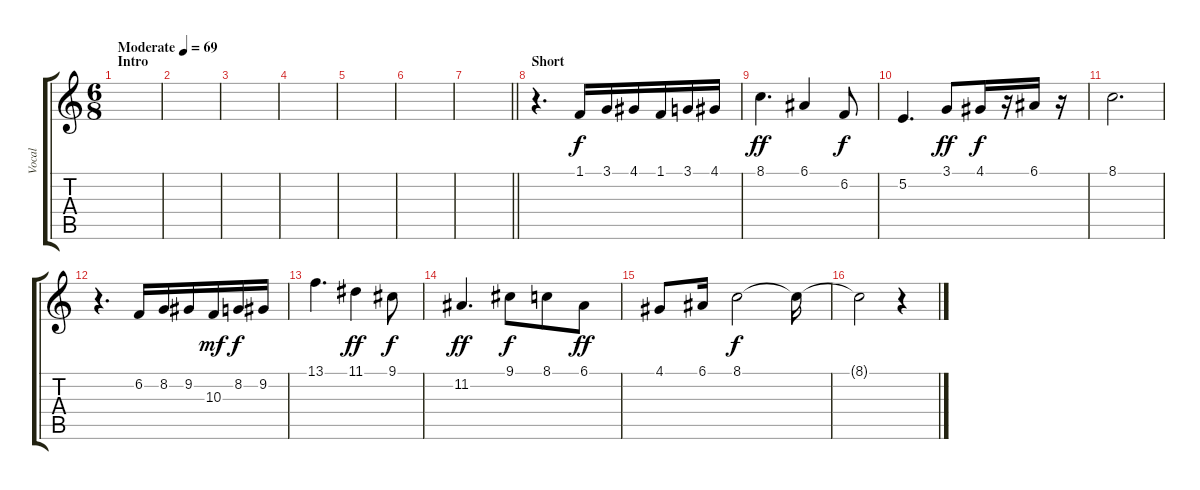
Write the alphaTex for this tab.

\track ("Vocal" "Vocal") {instrument viola}
\staff {score tabs}
\tuning (E4 B3 G3 D3 A2 E2) {hide}
\ts (6 8)
\section ("" "Intro")
\tempo (69 "Moderate")
\clef g2
\ks c
|
|
|
|
|
|
\barLineRight lightlight
|
\section ("" "Short")
r.4{d} 1.1.16 3.1.16 4.1.16 1.1.16 3.1.16 4.1.16 |
8.1.4{d dy ff} 6.1.4 6.2.8{dy f} |
5.2.4{d} 3.1.8{dy ff} 4.1.16{dy f} r.16 6.1.16 r.16 |
8.1.2{d} |
r.4{d} 6.2.16 8.2.16 9.2.16 10.3.16{dy mf} 8.2.16{dy f} 9.2.16 |
13.1.4{d} 11.1.4{dy ff} 9.1.8{dy f} |
11.2.4{d dy ff} 9.1.8{dy f} 8.1.8 6.1.8{dy ff} |
4.1.8 6.1.16 8.1.2{dy f} 8.1{t}.16 |
8.1{t}.2 r.4
